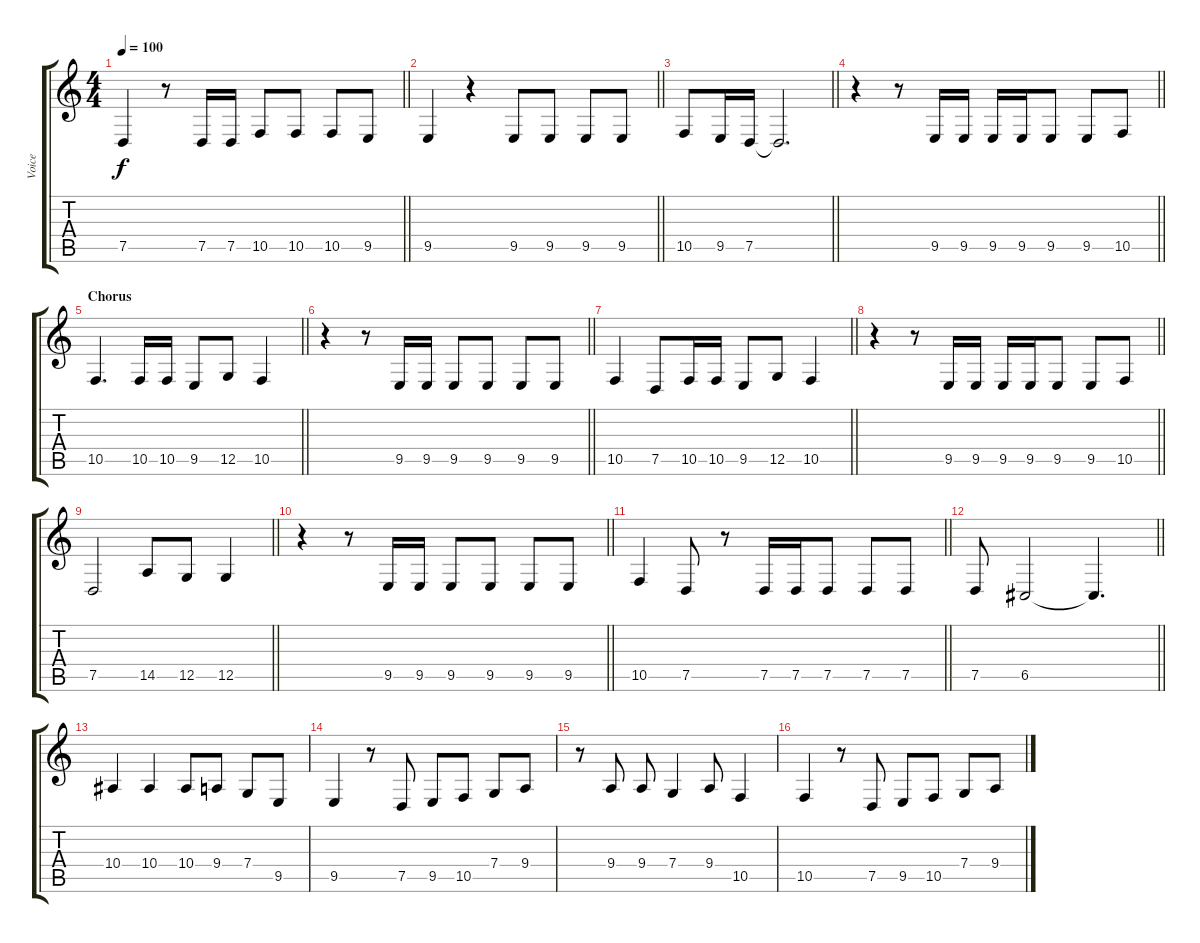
\track ("Voice" "Voice") {instrument lead2sawtooth}
\staff {score tabs}
\tuning (D4 A3 F3 C3 G2 D2) {hide}
\ts (4 4)
\tempo 100
\clef g2
\barLineRight lightlight
\ks c
7.5.4{dy f} r.8 7.5.16 7.5.16 10.5.8 10.5.8 10.5.8 9.5.8 |
\barLineRight lightlight
9.5.4 r.4 9.5.8 9.5.8 9.5.8 9.5.8 |
\barLineRight lightlight
10.5.8 9.5.16 7.5.16 7.5{t}.2{d} |
\barLineRight lightlight
r.4 r.8 9.5.16 9.5.16 9.5.16 9.5.16 9.5.8 9.5.8 10.5.8 |
\section ("" "Chorus")
\barLineRight lightlight
10.5.4{d} 10.5.16 10.5.16 9.5.8 12.5.8 10.5.4 |
\barLineRight lightlight
r.4 r.8 9.5.16 9.5.16 9.5.8 9.5.8 9.5.8 9.5.8 |
\barLineRight lightlight
10.5.4 7.5.8 10.5.16 10.5.16 9.5.8 12.5.8 10.5.4 |
\barLineRight lightlight
r.4 r.8 9.5.16 9.5.16 9.5.16 9.5.16 9.5.8 9.5.8 10.5.8 |
\barLineRight lightlight
7.5.2 14.5.8 12.5.8 12.5.4 |
\barLineRight lightlight
r.4 r.8 9.5.16 9.5.16 9.5.8 9.5.8 9.5.8 9.5.8 |
\barLineRight lightlight
10.5.4 7.5.8 r.8 7.5.16 7.5.16 7.5.8 7.5.8 7.5.8 |
\barLineRight lightlight
7.5.8 6.5.2 6.5{t}.4{d} |
10.4.4 10.4.4 10.4.8 9.4.8 7.4.8 9.5.8 |
9.5.4 r.8 7.5.8 9.5.8 10.5.8 7.4.8 9.4.8 |
r.8 9.4.8 9.4.8 7.4.4 9.4.8 10.5.4 |
10.5.4 r.8 7.5.8 9.5.8 10.5.8 7.4.8 9.4.8
